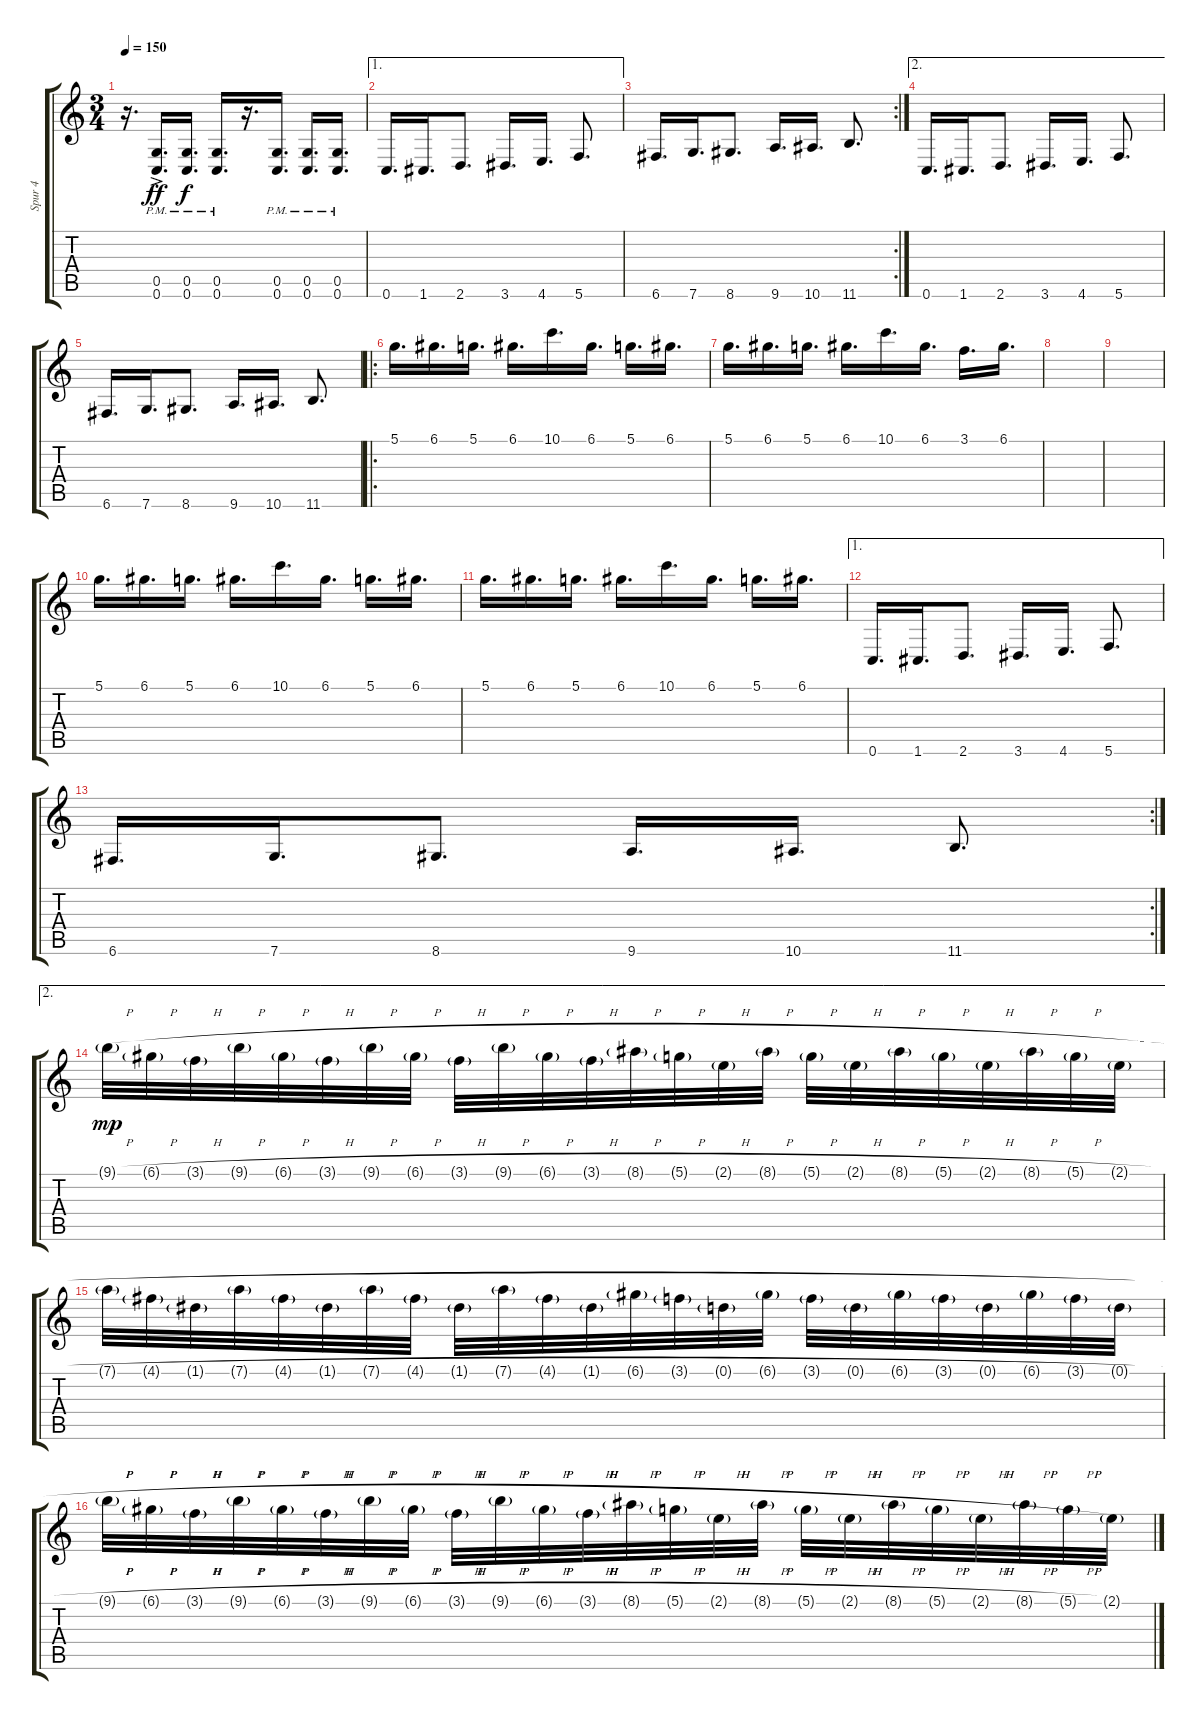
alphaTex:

\track ("Spur 4" "Spur 4") {instrument distortionguitar}
\staff {score tabs}
\tuning (D4 A3 F3 C3 G2 C2) {hide}
\ts (3 4)
\tempo 150
\clef g2
\ks c
r.16{d dy f} (0.5{ac pm} 0.6{pm}).16{d dy ff} (0.5{pm} 0.6{pm}).16{d dy f} (0.5{pm} 0.6{pm}).16{d} r.16{d} (0.5{pm} 0.6{pm}).16{d} (0.5{pm} 0.6{pm}).16{d} (0.5{pm} 0.6{pm}).16{d} |
\ae 1
0.6.16{d} 1.6.16{d} 2.6.8{d} 3.6.16{d} 4.6.16{d} 5.6.8{d} |
\rc 2
6.6.16{d} 7.6.16{d} 8.6.8{d} 9.6.16{d} 10.6.16{d} 11.6.8{d} |
\ae 2
0.6.16{d} 1.6.16{d} 2.6.8{d} 3.6.16{d} 4.6.16{d} 5.6.8{d} |
6.6.16{d} 7.6.16{d} 8.6.8{d} 9.6.16{d} 10.6.16{d} 11.6.8{d} |
\ro
5.1.16{d} 6.1.16{d} 5.1.16{d} 6.1.16{d} 10.1.16{d} 6.1.16{d} 5.1.16{d} 6.1.16{d} |
5.1.16{d} 6.1.16{d} 5.1.16{d} 6.1.16{d} 10.1.16{d} 6.1.16{d} 3.1.16{d} 6.1.16{d} |
|
|
5.1.16{d} 6.1.16{d} 5.1.16{d} 6.1.16{d} 10.1.16{d} 6.1.16{d} 5.1.16{d} 6.1.16{d} |
5.1.16{d} 6.1.16{d} 5.1.16{d} 6.1.16{d} 10.1.16{d} 6.1.16{d} 5.1.16{d} 6.1.16{d} |
\ae 1
0.6.16{d} 1.6.16{d} 2.6.8{d} 3.6.16{d} 4.6.16{d} 5.6.8{d} |
\rc 2
6.6.16{d} 7.6.16{d} 8.6.8{d} 9.6.16{d} 10.6.16{d} 11.6.8{d} |
\ae 2
9.1{h g}.32{dy mp} 6.1{h g}.32 3.1{h g}.32 9.1{h g}.32 6.1{h g}.32 3.1{h g}.32 9.1{h g}.32 6.1{h g}.32 3.1{h g}.32 9.1{h g}.32 6.1{h g}.32 3.1{h g}.32 8.1{h g}.32 5.1{h g}.32 2.1{h g}.32 8.1{h g}.32 5.1{h g}.32 2.1{h g}.32 8.1{h g}.32 5.1{h g}.32 2.1{h g}.32 8.1{h g}.32 5.1{h g}.32 2.1{h g}.32 |
7.1{h g}.32 4.1{h g}.32 1.1{h g}.32 7.1{h g}.32 4.1{h g}.32 1.1{h g}.32 7.1{h g}.32 4.1{h g}.32 1.1{h g}.32 7.1{h g}.32 4.1{h g}.32 1.1{h g}.32 6.1{h g}.32 3.1{h g}.32 0.1{h g}.32 6.1{h g}.32 3.1{h g}.32 0.1{h g}.32 6.1{h g}.32 3.1{h g}.32 0.1{h g}.32 6.1{h g}.32 3.1{h g}.32 0.1{h g}.32 |
9.1{h g}.32 6.1{h g}.32 3.1{h g}.32 9.1{h g}.32 6.1{h g}.32 3.1{h g}.32 9.1{h g}.32 6.1{h g}.32 3.1{h g}.32 9.1{h g}.32 6.1{h g}.32 3.1{h g}.32 8.1{h g}.32 5.1{h g}.32 2.1{h g}.32 8.1{h g}.32 5.1{h g}.32 2.1{h g}.32 8.1{h g}.32 5.1{h g}.32 2.1{h g}.32 8.1{h g}.32 5.1{h g}.32 2.1{h g}.32
